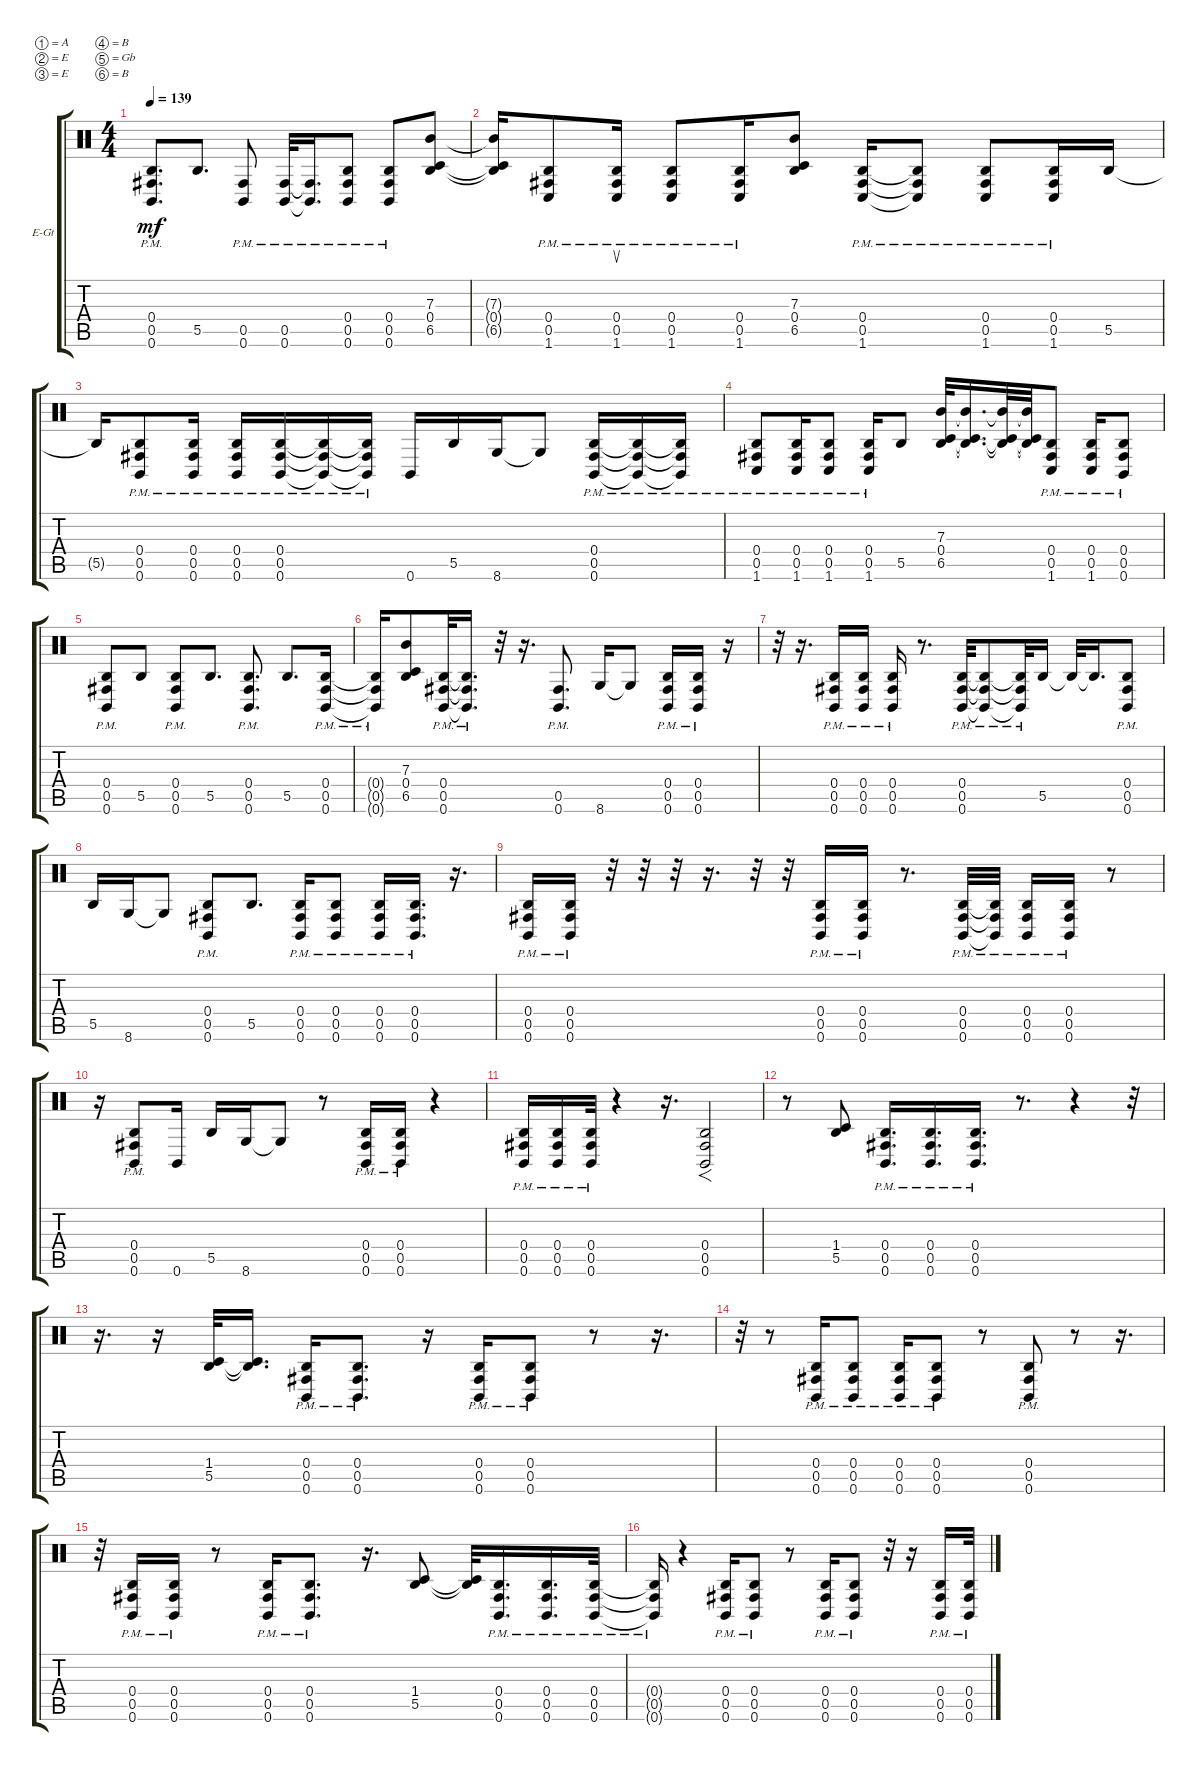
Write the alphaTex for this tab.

\bracketExtendMode groupsimilarinstruments
\firstSystemTrackNameOrientation horizontal
\otherSystemsTrackNameOrientation horizontal
\track ("Harry Guitar" "E-Gt") {instrument electricguitarclean}
\staff {score tabs}
\tuning (A3 E3 E3 B2 Gb2 B1)
\ts (4 4)
\tempo 139
\clef neutral
\scale
0.333333
\ks c
(0.6 0.5{pm} 0.4{pm}).8{d dy mf instrument electricguitarclean} 5.5.8{d} (0.6{pm} 0.5{pm}).8 (0.6{pm} 0.5{pm}).32 (0.6{pm t} 0.5{pm t}).16{d} (0.6{pm} 0.5{pm} 0.4{pm}).8 (0.6{pm} 0.5{pm} 0.4{pm}).8 (6.5 0.4 7.3).8 |
\scale
0.333333 (7.3{t} 0.4{t} 6.5{t}).16 (1.6 0.5{pm} 0.4{pm}).8 (1.6{pm} 0.5{pm} 0.4{pm}).16{su} (1.6{pm} 0.5{pm} 0.4{pm}).8 (1.6{pm} 0.5{pm} 0.4{pm}).16 (6.5 0.4 7.3).8 (1.6{pm} 0.5{pm} 0.4{pm}).16 (1.6{pm t} 0.5{pm t} 0.4{pm t}).8 (1.6{pm} 0.5{pm} 0.4{pm}).8 (1.6{pm} 0.4{pm} 0.5{pm}).16 5.5.16 |
\scale
0.333333 5.5{t}.16 (0.6{pm} 0.5{pm} 0.4{pm}).8 (0.6{pm} 0.5{pm} 0.4{pm}).16 (0.6{pm} 0.5{pm} 0.4{pm}).16 (0.6{pm} 0.5{pm} 0.4{pm}).16 (0.6{pm t} 0.5{pm t} 0.4{pm t}).16 (0.6{pm t} 0.5{pm t} 0.4{pm t}).16 0.6.16 5.5.16 8.6.16 8.6{t}.8 (0.6 0.5{pm} 0.4{pm}).16 (0.6{t} 0.5{pm t} 0.4{pm t}).16 (0.6{t} 0.5{pm t} 0.4{pm t}).16 |
\scale
0.333333 (1.6{pm} 0.5{pm} 0.4{pm}).8 (1.6{pm} 0.4{pm} 0.5{pm}).16 (1.6{pm} 0.5{pm} 0.4{pm}).8 (1.6{pm} 0.4{pm} 0.5{pm}).16 5.5.8 (6.5 7.3 0.4).32 (6.5{t} 0.4{t} 7.3{t}).16{d} (6.5{t} 7.3{t} 0.4{t}).32 (6.5{t} 0.4{t} 7.3{t}).32 (1.6 0.5{pm} 0.4{pm}).8 (1.6{pm} 0.4{pm} 0.5{pm}).16 (0.6{pm} 0.5{pm} 0.4{pm}).8 |
\scale
0.333333 (0.6{pm} 0.5{pm} 0.4{pm}).8 5.5.8 (0.6{pm} 0.5{pm} 0.4{pm}).8 5.5.8{d} (0.6{pm} 0.5{pm} 0.4{pm}).8{d} 5.5.8{d} (0.6{pm} 0.5{pm} 0.4{pm}).16 |
\scale
0.333333 (0.6{pm t} 0.5{pm t} 0.4{pm t}).16 (6.5 0.4 7.3).8 (0.6{pm} 0.5{pm} 0.4{pm}).32 (0.6{pm t} 0.5{pm t} 0.4{pm t}).16{d} r.32 r.16{d} (0.6 0.5{pm}).8{d} 8.6.16 8.6{t}.8 (0.6{pm} 0.4{pm} 0.5{pm}).16 (0.6{pm} 0.4{pm} 0.5{pm}).16 r.16 |
\scale
0.333333 r.32 r.16{d} (0.6{pm} 0.5{pm} 0.4{pm}).16 (0.6{pm} 0.4{pm} 0.5{pm}).16 (0.6{pm} 0.5{pm} 0.4{pm}).16 r.8{d} (0.6{pm} 0.4{pm} 0.5{pm}).32 (0.6{pm t} 0.5{pm t} 0.4{pm t}).8 (0.6{pm t} 0.4{pm t} 0.5{pm t}).32 5.5.16 5.5{t}.32 5.5{t}.16{d} (0.6{pm} 0.5{pm} 0.4{pm}).8 |
\scale
0.333333 5.5.16 8.6.16 8.6{t}.8 (0.6 0.5{pm} 0.4{pm}).8 5.5.8{d} (0.6{pm} 0.5{pm} 0.4{pm}).16 (0.6{pm} 0.4{pm} 0.5{pm}).8 (0.6{pm} 0.5{pm} 0.4{pm}).16 (0.6{pm} 0.4{pm} 0.5{pm}).16{d} r.16{d} |
\scale
0.333333 (0.6{pm} 0.5{pm} 0.4{pm}).16 (0.6{pm} 0.4{pm} 0.5{pm}).16 r.32 r.32 r.32 r.16{d} r.32 r.32 (0.6{pm} 0.5{pm} 0.4{pm}).16 (0.6{pm} 0.4{pm} 0.5{pm}).16 r.8{d} (0.6{pm} 0.5{pm} 0.4{pm}).32 (0.6{pm t} 0.5{pm t} 0.4{pm t}).32 (0.6{pm} 0.4{pm} 0.5{pm}).16 (0.6{pm} 0.5{pm} 0.4{pm}).16 r.8 |
\scale
0.333333 r.16 (0.6{pm} 0.5{pm} 0.4{pm}).8 0.6.16 5.5.16 8.6.16 8.6{t}.8 r.8 (0.6{pm} 0.5{pm} 0.4{pm}).16 (0.6{pm} 0.4{pm} 0.5{pm}).16 r.4 |
\scale
0.333333 (0.6{pm} 0.5{pm} 0.4{pm}).16 (0.6{pm} 0.4{pm} 0.5{pm}).16 (0.6{pm} 0.5{pm} 0.4{pm}).32 r.4 r.16{d} (0.6 0.5 0.4).2{f} |
\scale
0.333333 r.8 (5.5 1.4).8 (0.6{pm} 0.5{pm} 0.4{pm}).16{d} (0.6{pm} 0.4{pm} 0.5{pm}).16{d} (0.6{pm} 0.5{pm} 0.4{pm}).16{d} r.8{d} r.4 r.32 |
\scale
0.333333 r.16{d} r.16 (5.5 1.4).32 (1.4{t} 5.5{t}).16{d} (0.6{pm} 0.4{pm} 0.5{pm}).16 (0.6{pm} 0.5{pm} 0.4{pm}).8{d} r.16 (0.6{pm} 0.4{pm} 0.5{pm}).16 (0.6{pm} 0.5{pm} 0.4{pm}).8 r.8 r.16{d} |
\scale
0.333333 r.32 r.8 (0.6{pm} 0.4{pm} 0.5{pm}).16 (0.6{pm} 0.5{pm} 0.4{pm}).8 (0.6{pm} 0.4{pm} 0.5{pm}).16 (0.6{pm} 0.5{pm} 0.4{pm}).8 r.8 (0.6{pm} 0.4{pm} 0.5{pm}).8 r.8 r.16{d} |
\scale
0.333333 r.32 (0.6{pm} 0.5{pm} 0.4{pm}).16 (0.6{pm} 0.4{pm} 0.5{pm}).16 r.8 (0.6{pm} 0.5{pm} 0.4{pm}).16 (0.6{pm} 0.4{pm} 0.5{pm}).8{d} r.16{d} (5.5 1.4).8 (5.5{t} 1.4{t}).32 (0.6{pm} 0.5{pm} 0.4{pm}).16{d} (0.6{pm} 0.4{pm} 0.5{pm}).16{d} (0.6{pm} 0.5{pm} 0.4{pm}).32 |
\scale
0.333333 (0.6{pm t} 0.4{pm t} 0.5{pm t}).16 r.4 (0.6{pm} 0.5{pm} 0.4{pm}).16 (0.6{pm} 0.4{pm} 0.5{pm}).8 r.8 (0.6{pm} 0.5{pm} 0.4{pm}).16 (0.6{pm} 0.4{pm} 0.5{pm}).8 r.32 r.16 (0.6{pm} 0.5{pm} 0.4{pm}).16 (0.6{pm} 0.4{pm} 0.5{pm}).32
